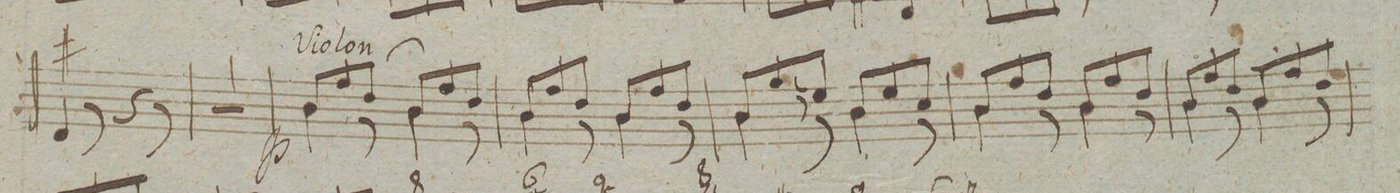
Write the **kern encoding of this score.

**kern	**fba	**dynam
*I"Organo	*	*
*clefF4	*	*
*k[f#c#g#]	*	*
*M6/8	*	*
4FF#/	#	.
8r	.	.
4r	.	.
8r	.	.
=40	=40	=40
2.r	.	.
=41	=41	=41
*^	*	*
8D/L	4D\	.	p
8A/	.	.	.
(8F#/J	8r	.	.
8D/L)	4D\	.	.
8A/	.	.	.
8F#/J	8r	.	.
=42	=42	=42	=42
8D/L	4D\	.	.
8A/	.	.	.
8F#/J	8r	.	.
8D/L	4D\	.	.
8A/	.	.	.
8F#/J	8r	.	.
=43	=43	=43	=43
8D/L	4D\	.	.
8B/	.	.	.
8Gn/J	8rAA	.	.
8D/L	4D\	.	.
8G/	.	.	.
8E/J	8r	.	.
=44	=44	=44	=44
8D/L	4D\	.	.
8A/	.	.	.
8F#/J	8r	.	.
8D/L	4D\	.	.
8A/	.	.	.
8F#/J	8r	.	.
=45	=45	=45	=45
8D/L	4D\	.	.
8A/	.	.	.
8F#/J	8r	.	.
8D/L	4D\	.	.
8A/	.	.	.
8F#/J	8r	.	.
=46	=46	=46	=46
*-	*-	*-	*-
